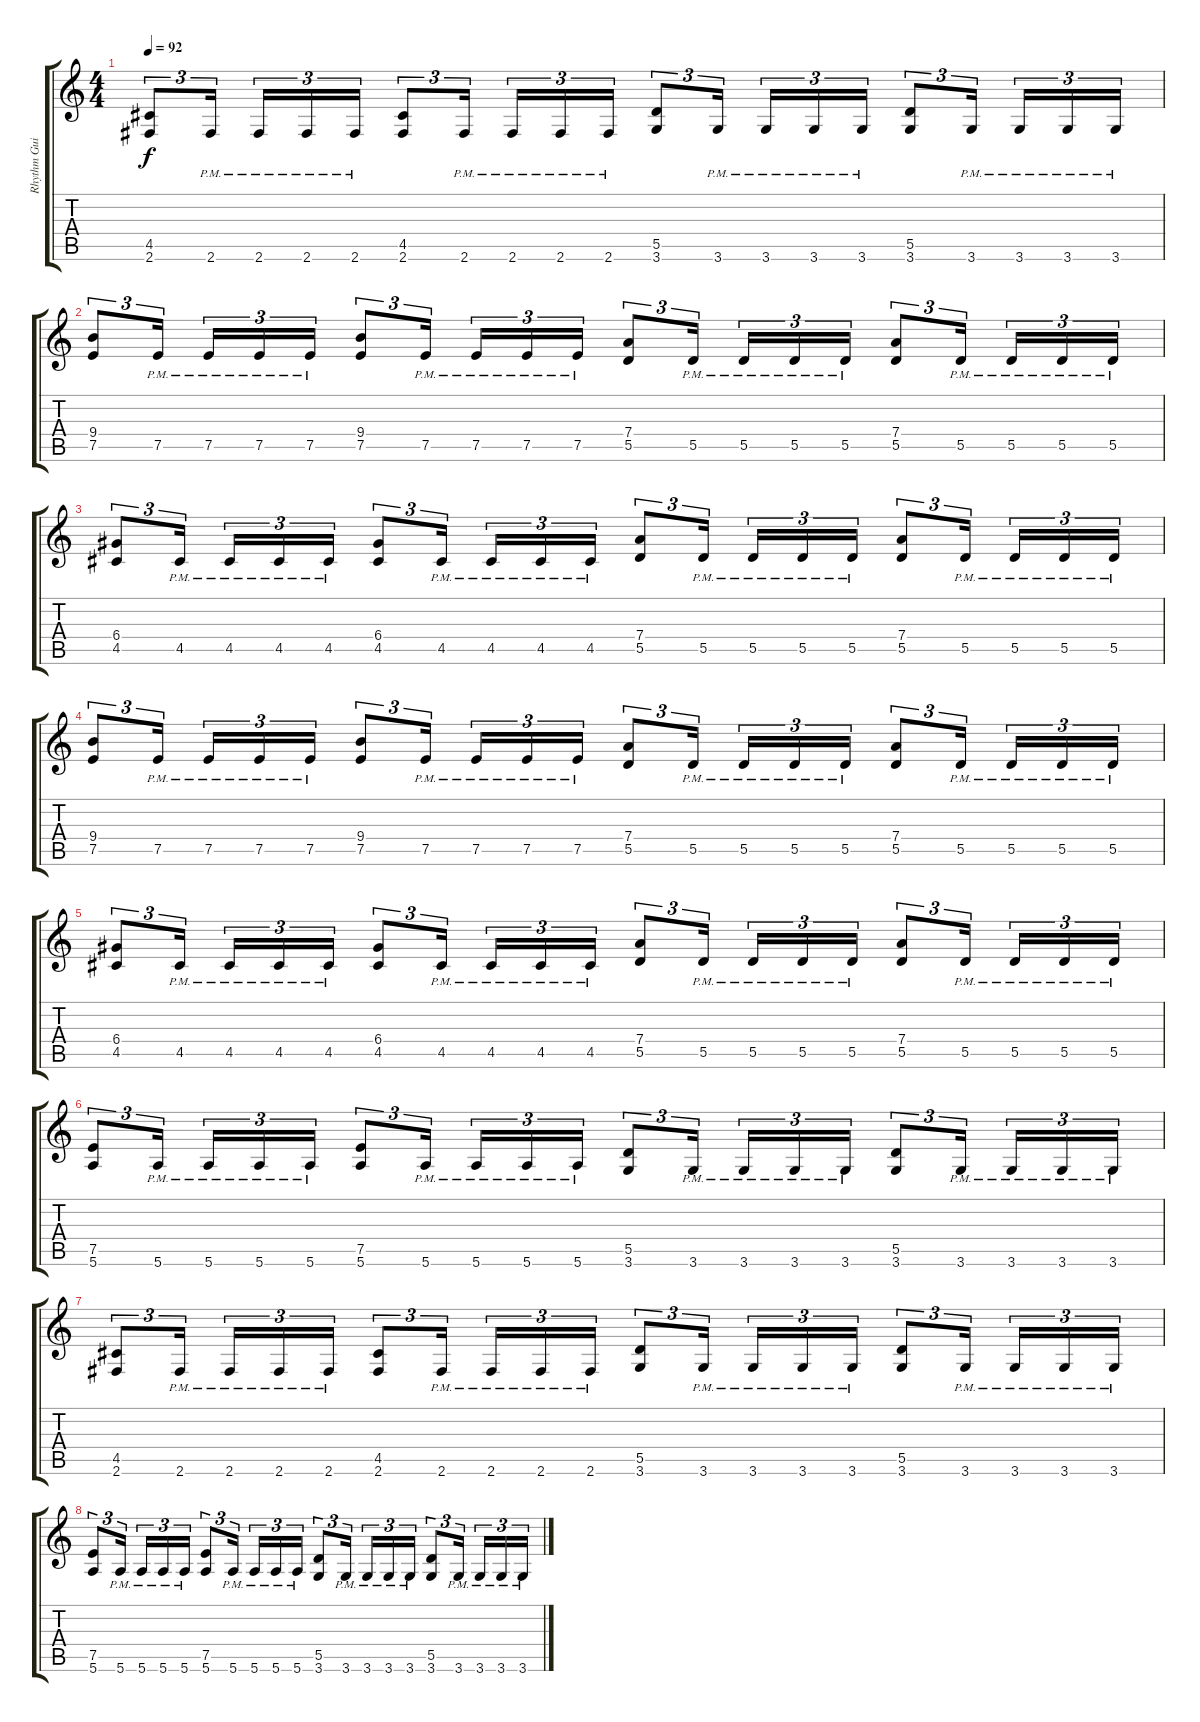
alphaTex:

\track ("Rhythm Guitar" "Rhythm Gui") {instrument distortionguitar}
\staff {score tabs}
\tuning (E4 B3 G3 D3 A2 E2) {hide}
\ts (4 4)
\tempo 92
\clef g2
\ks c
(4.5 2.6).8{tu (3 2) dy f} 2.6{pm}.16{tu (3 2) beam splitsecondary} 2.6{pm}.16{tu (3 2)} 2.6{pm}.16{tu (3 2)} 2.6{pm}.16{tu (3 2)} (4.5 2.6).8{tu (3 2)} 2.6{pm}.16{tu (3 2) beam splitsecondary} 2.6{pm}.16{tu (3 2)} 2.6{pm}.16{tu (3 2)} 2.6{pm}.16{tu (3 2)} (5.5 3.6).8{tu (3 2)} 3.6{pm}.16{tu (3 2) beam splitsecondary} 3.6{pm}.16{tu (3 2)} 3.6{pm}.16{tu (3 2)} 3.6{pm}.16{tu (3 2)} (5.5 3.6).8{tu (3 2)} 3.6{pm}.16{tu (3 2) beam splitsecondary} 3.6{pm}.16{tu (3 2)} 3.6{pm}.16{tu (3 2)} 3.6{pm}.16{tu (3 2)} |
(9.4 7.5).8{tu (3 2)} 7.5{pm}.16{tu (3 2) beam splitsecondary} 7.5{pm}.16{tu (3 2)} 7.5{pm}.16{tu (3 2)} 7.5{pm}.16{tu (3 2)} (9.4 7.5).8{tu (3 2)} 7.5{pm}.16{tu (3 2) beam splitsecondary} 7.5{pm}.16{tu (3 2)} 7.5{pm}.16{tu (3 2)} 7.5{pm}.16{tu (3 2)} (7.4 5.5).8{tu (3 2)} 5.5{pm}.16{tu (3 2) beam splitsecondary} 5.5{pm}.16{tu (3 2)} 5.5{pm}.16{tu (3 2)} 5.5{pm}.16{tu (3 2)} (7.4 5.5).8{tu (3 2)} 5.5{pm}.16{tu (3 2) beam splitsecondary} 5.5{pm}.16{tu (3 2)} 5.5{pm}.16{tu (3 2)} 5.5{pm}.16{tu (3 2)} |
(6.4 4.5).8{tu (3 2)} 4.5{pm}.16{tu (3 2) beam splitsecondary} 4.5{pm}.16{tu (3 2)} 4.5{pm}.16{tu (3 2)} 4.5{pm}.16{tu (3 2)} (6.4 4.5).8{tu (3 2)} 4.5{pm}.16{tu (3 2) beam splitsecondary} 4.5{pm}.16{tu (3 2)} 4.5{pm}.16{tu (3 2)} 4.5{pm}.16{tu (3 2)} (7.4 5.5).8{tu (3 2)} 5.5{pm}.16{tu (3 2) beam splitsecondary} 5.5{pm}.16{tu (3 2)} 5.5{pm}.16{tu (3 2)} 5.5{pm}.16{tu (3 2)} (7.4 5.5).8{tu (3 2)} 5.5{pm}.16{tu (3 2) beam splitsecondary} 5.5{pm}.16{tu (3 2)} 5.5{pm}.16{tu (3 2)} 5.5{pm}.16{tu (3 2)} |
(9.4 7.5).8{tu (3 2)} 7.5{pm}.16{tu (3 2) beam splitsecondary} 7.5{pm}.16{tu (3 2)} 7.5{pm}.16{tu (3 2)} 7.5{pm}.16{tu (3 2)} (9.4 7.5).8{tu (3 2)} 7.5{pm}.16{tu (3 2) beam splitsecondary} 7.5{pm}.16{tu (3 2)} 7.5{pm}.16{tu (3 2)} 7.5{pm}.16{tu (3 2)} (7.4 5.5).8{tu (3 2)} 5.5{pm}.16{tu (3 2) beam splitsecondary} 5.5{pm}.16{tu (3 2)} 5.5{pm}.16{tu (3 2)} 5.5{pm}.16{tu (3 2)} (7.4 5.5).8{tu (3 2)} 5.5{pm}.16{tu (3 2) beam splitsecondary} 5.5{pm}.16{tu (3 2)} 5.5{pm}.16{tu (3 2)} 5.5{pm}.16{tu (3 2)} |
(6.4 4.5).8{tu (3 2)} 4.5{pm}.16{tu (3 2) beam splitsecondary} 4.5{pm}.16{tu (3 2)} 4.5{pm}.16{tu (3 2)} 4.5{pm}.16{tu (3 2)} (6.4 4.5).8{tu (3 2)} 4.5{pm}.16{tu (3 2) beam splitsecondary} 4.5{pm}.16{tu (3 2)} 4.5{pm}.16{tu (3 2)} 4.5{pm}.16{tu (3 2)} (7.4 5.5).8{tu (3 2)} 5.5{pm}.16{tu (3 2) beam splitsecondary} 5.5{pm}.16{tu (3 2)} 5.5{pm}.16{tu (3 2)} 5.5{pm}.16{tu (3 2)} (7.4 5.5).8{tu (3 2)} 5.5{pm}.16{tu (3 2) beam splitsecondary} 5.5{pm}.16{tu (3 2)} 5.5{pm}.16{tu (3 2)} 5.5{pm}.16{tu (3 2)} |
(7.5 5.6).8{tu (3 2)} 5.6{pm}.16{tu (3 2) beam splitsecondary} 5.6{pm}.16{tu (3 2)} 5.6{pm}.16{tu (3 2)} 5.6{pm}.16{tu (3 2)} (7.5 5.6).8{tu (3 2)} 5.6{pm}.16{tu (3 2) beam splitsecondary} 5.6{pm}.16{tu (3 2)} 5.6{pm}.16{tu (3 2)} 5.6{pm}.16{tu (3 2)} (5.5 3.6).8{tu (3 2)} 3.6{pm}.16{tu (3 2) beam splitsecondary} 3.6{pm}.16{tu (3 2)} 3.6{pm}.16{tu (3 2)} 3.6{pm}.16{tu (3 2)} (5.5 3.6).8{tu (3 2)} 3.6{pm}.16{tu (3 2) beam splitsecondary} 3.6{pm}.16{tu (3 2)} 3.6{pm}.16{tu (3 2)} 3.6{pm}.16{tu (3 2)} |
(4.5 2.6).8{tu (3 2)} 2.6{pm}.16{tu (3 2) beam splitsecondary} 2.6{pm}.16{tu (3 2)} 2.6{pm}.16{tu (3 2)} 2.6{pm}.16{tu (3 2)} (4.5 2.6).8{tu (3 2)} 2.6{pm}.16{tu (3 2) beam splitsecondary} 2.6{pm}.16{tu (3 2)} 2.6{pm}.16{tu (3 2)} 2.6{pm}.16{tu (3 2)} (5.5 3.6).8{tu (3 2)} 3.6{pm}.16{tu (3 2) beam splitsecondary} 3.6{pm}.16{tu (3 2)} 3.6{pm}.16{tu (3 2)} 3.6{pm}.16{tu (3 2)} (5.5 3.6).8{tu (3 2)} 3.6{pm}.16{tu (3 2) beam splitsecondary} 3.6{pm}.16{tu (3 2)} 3.6{pm}.16{tu (3 2)} 3.6{pm}.16{tu (3 2)} |
(7.5 5.6).8{tu (3 2)} 5.6{pm}.16{tu (3 2) beam splitsecondary} 5.6{pm}.16{tu (3 2)} 5.6{pm}.16{tu (3 2)} 5.6{pm}.16{tu (3 2)} (7.5 5.6).8{tu (3 2)} 5.6{pm}.16{tu (3 2) beam splitsecondary} 5.6{pm}.16{tu (3 2)} 5.6{pm}.16{tu (3 2)} 5.6{pm}.16{tu (3 2)} (5.5 3.6).8{tu (3 2)} 3.6{pm}.16{tu (3 2) beam splitsecondary} 3.6{pm}.16{tu (3 2)} 3.6{pm}.16{tu (3 2)} 3.6{pm}.16{tu (3 2)} (5.5 3.6).8{tu (3 2)} 3.6{pm}.16{tu (3 2) beam splitsecondary} 3.6{pm}.16{tu (3 2)} 3.6{pm}.16{tu (3 2)} 3.6{pm}.16{tu (3 2)}
